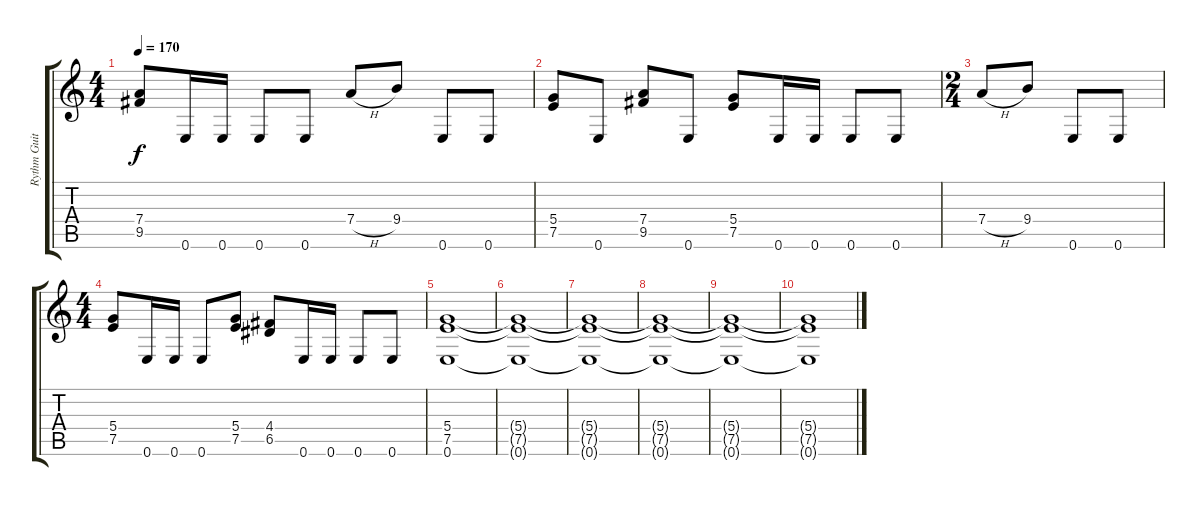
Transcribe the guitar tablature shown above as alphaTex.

\track ("Rythm Guitar 2" "Rythm Guit") {instrument distortionguitar}
\staff {score tabs}
\tuning (E4 B3 G3 D3 A2 E2) {hide}
\ts (4 4)
\tempo 170
\clef g2
\ks c
(7.4 9.5).8{dy f} 0.6.16 0.6.16 0.6.8 0.6.8 7.4{h}.8 9.4.8 0.6.8 0.6.8 |
(5.4 7.5).8 0.6.8 (7.4 9.5).8 0.6.8 (5.4 7.5).8 0.6.16 0.6.16 0.6.8 0.6.8 |
\ts (2 4)
7.4{h}.8 9.4.8 0.6.8 0.6.8 |
\ts (4 4)
(5.4 7.5).8 0.6.16 0.6.16 0.6.8 (5.4 7.5).8 (4.4 6.5).8 0.6.16 0.6.16 0.6.8 0.6.8 |
(5.4 7.5 0.6).1 |
(5.4{t} 7.5{t} 0.6{t}).1 |
(5.4{t} 7.5{t} 0.6{t}).1 |
(5.4{t} 7.5{t} 0.6{t}).1 |
(5.4{t} 7.5{t} 0.6{t}).1 |
(5.4{t} 7.5{t} 0.6{t}).1
